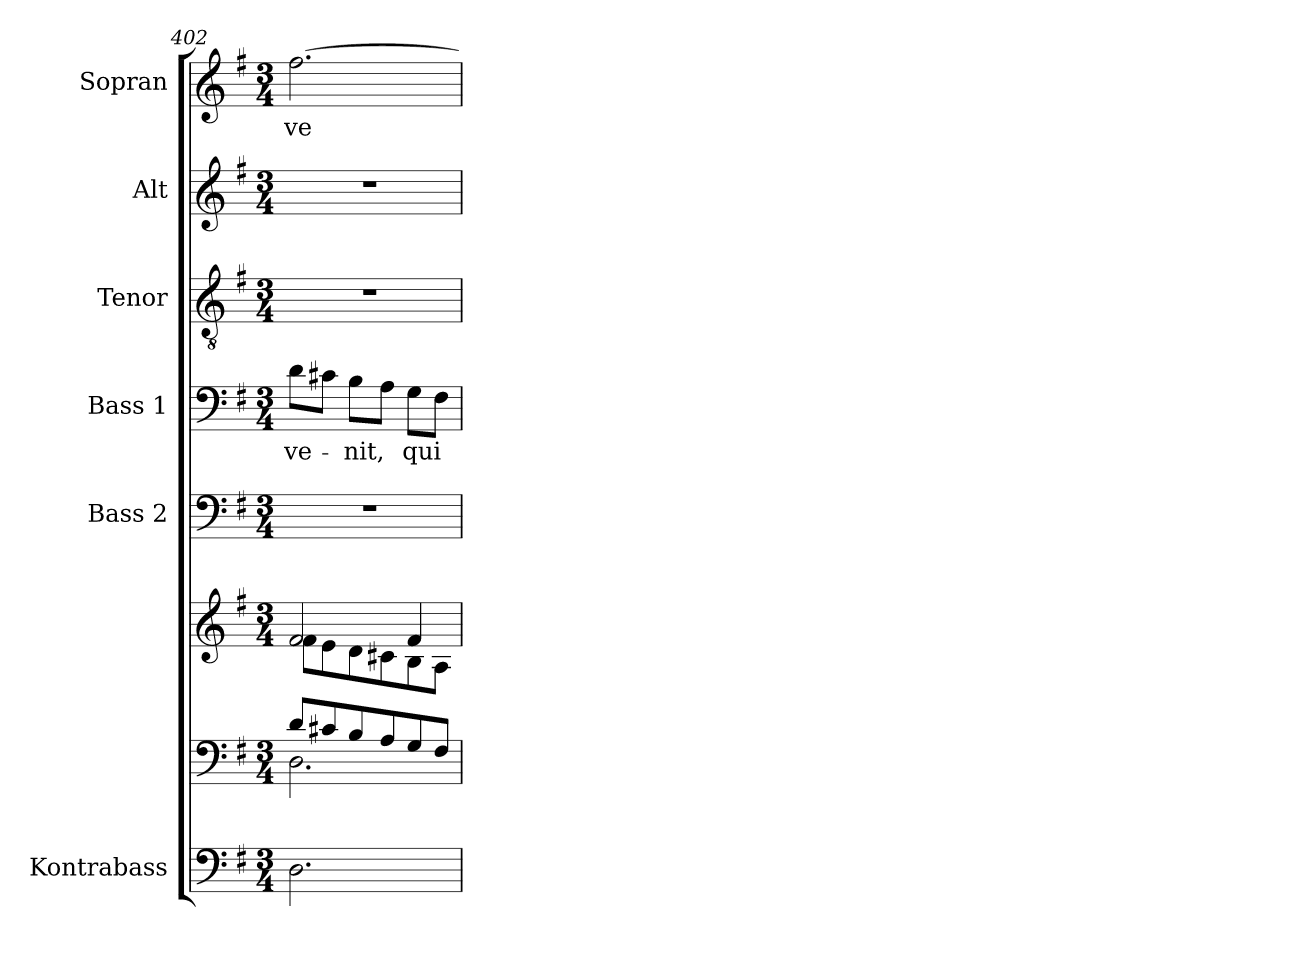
**kern	**kern	**kern	**kern	**kern	**text	**kern	**kern	**kern	**text
*part7	*part6	*part6	*part5	*part4	*part4	*part3	*part2	*part1	*part1
*staff8	*staff7	*staff6	*staff5	*staff4	*staff4	*staff3	*staff2	*staff1	*staff1
*I"Kontrabass	*	*	*I"Bass 2	*I"Bass 1	*	*I"Tenor	*I"Alt	*I"Sopran	*
*I'Kb.	*	*	*I'B. 2	*I'B. 1	*	*I'T.	*I'A.	*I'S.	*
*clefF4	*clefF4	*clefG2	*clefF4	*clefF4	*	*clefGv2	*clefG2	*clefG2	*
*ITrd7c12	*	*	*	*	*	*	*	*	*
*k[f#]	*k[f#]	*k[f#]	*k[f#]	*k[f#]	*	*k[f#]	*k[f#]	*k[f#]	*
*G:	*G:	*G:	*G:	*G:	*	*G:	*G:	*G:	*
*M3/4	*M3/4	*M3/4	*M3/4	*M3/4	*	*M3/4	*M3/4	*M3/4	*
=402	=402	=402	=402	=402	=402	=402	=402	=402	=402
*	*^	*^	*	*	*	*	*	*	*
!	!	!	!	!	!	!	!LO:LY:b	!	!	!	!LO:LY:b
2.DD\	8d/L	2.D\	2f#/	8f#\L	2.r	8d\L	ve-	2.r	2.r	[2.ff#\	ve-
.	8c#X/	.	.	8e\	.	8c#X\J	.	.	.	.	.
!	!	!	!	!	!	!	!LO:LY:b	!	!	!	!
.	8B/	.	.	8d\	.	8B\L	-nit,	.	.	.	.
.	8A/	.	.	8c#X\	.	8A\J	.	.	.	.	.
!	!	!	!	!	!	!	!LO:LY:b	!	!	!	!
.	8G/	.	4f#/	8B\	.	8G\L	qui	.	.	.	.
.	8F#/J	.	.	8A\J	.	8F#\J	.	.	.	.	.
*	*v	*v	*	*	*	*	*	*	*	*	*
*	*	*v	*v	*	*	*	*	*	*	*
=	=	=	=	=	=	=	=	=	=
*-	*-	*-	*-	*-	*-	*-	*-	*-	*-
